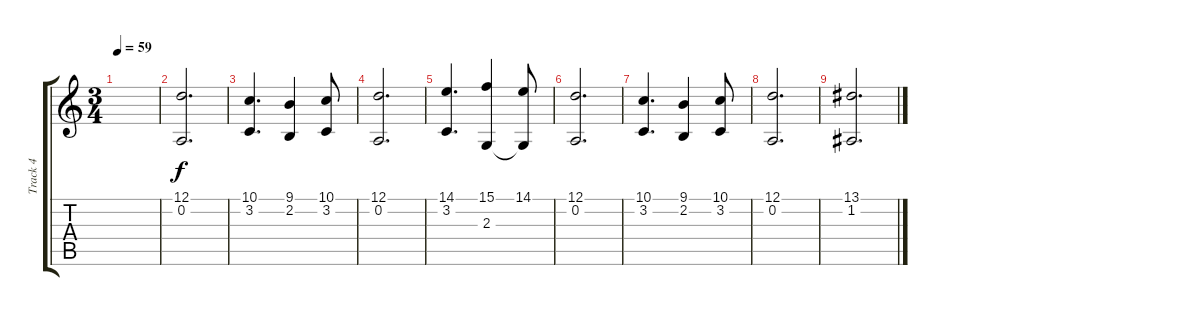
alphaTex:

\track ("Track 4" "Track 4") {instrument choiraahs}
\staff {score tabs}
\tuning (D4 A3 F3 C3 G2 D2) {hide}
\ts (3 4)
\tempo 59
\clef g2
\ks c
|
(12.1 0.2).2{d} |
(10.1 3.2).4{d} (9.1 2.2).4 (10.1 3.2).8 |
(12.1 0.2).2{d} |
(14.1 3.2).4{d} (15.1 2.3).4 (14.1 2.3{t}).8 |
(12.1 0.2).2{d} |
(10.1 3.2).4{d} (9.1 2.2).4 (10.1 3.2).8 |
(12.1 0.2).2{d} |
(13.1 1.2).2{d}
